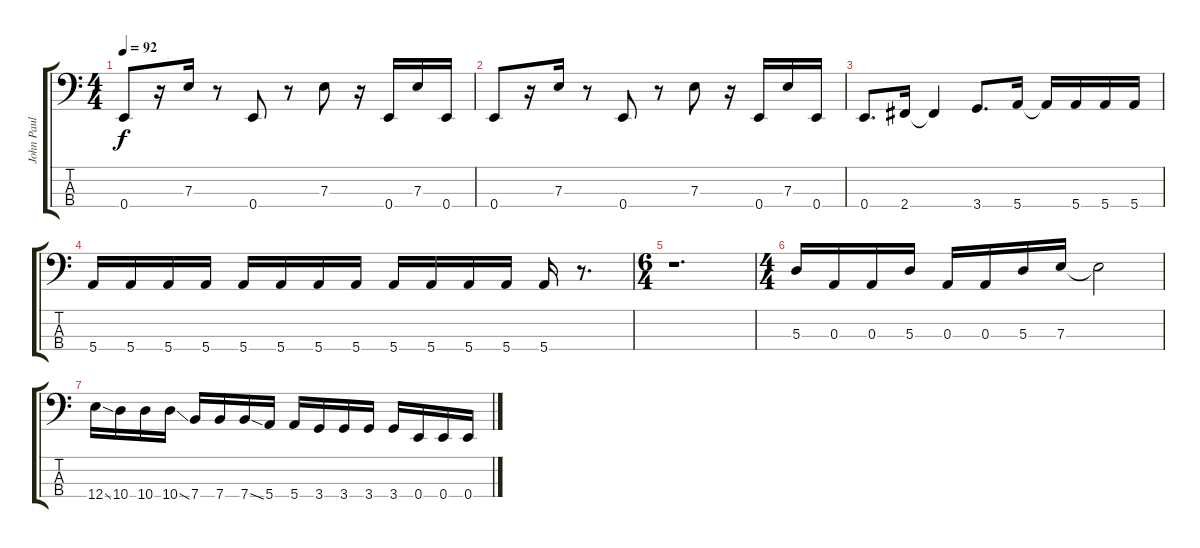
\track ("John Paul Jones" "John Paul ") {instrument electricbassfinger}
\staff {score tabs}
\tuning (G2 D2 A1 E1) {hide}
\ts (4 4)
\tempo 92
\clef f4
\ks c
0.4.8{dy f} r.16 7.3.16 r.8 0.4.8 r.8 7.3.8 r.16 0.4.16 7.3.16 0.4.16 |
0.4.8 r.16 7.3.16 r.8 0.4.8 r.8 7.3.8 r.16 0.4.16 7.3.16 0.4.16 |
0.4.8{d} 2.4.16 2.4{t}.4 3.4.8{d} 5.4.16 5.4{t}.16 5.4.16 5.4.16 5.4.16 |
5.4.16 5.4.16 5.4.16 5.4.16 5.4.16 5.4.16 5.4.16 5.4.16 5.4.16 5.4.16 5.4.16 5.4.16 5.4.16 r.8{d} |
\ts (6 4)
r.1{d} |
\ts (4 4)
5.3.16 0.3.16 0.3.16 5.3.16 0.3.16 0.3.16 5.3.16 7.3.16 7.3{t}.2 |
12.4{ss}.16 10.4.16 10.4.16 10.4{ss}.16 7.4.16 7.4.16 7.4{ss}.16 5.4.16 5.4.16 3.4.16 3.4.16 3.4.16 3.4.16 0.4.16 0.4.16 0.4.16
